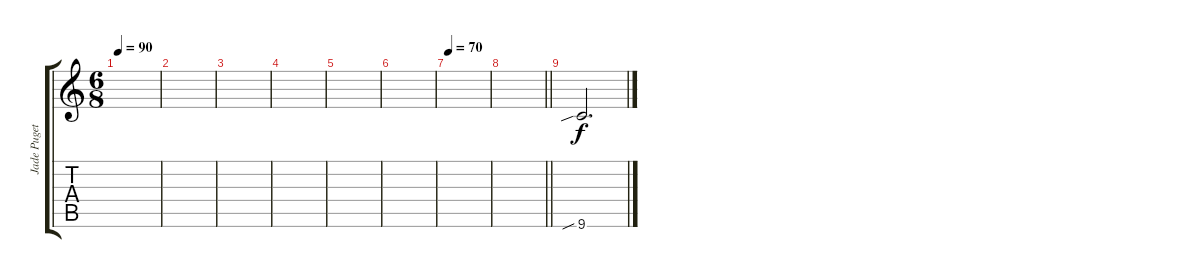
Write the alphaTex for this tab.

\track ("Jade Puget (Overdub)" "Jade Puget") {instrument electricguitarclean}
\staff {score tabs}
\tuning (Eb4 Bb3 Gb3 Db3 Ab2 Eb2) {hide}
\ts (6 8)
\tempo 90
\clef g2
\ks c
|
|
|
|
|
|
\tempo 70
|
\barLineRight lightlight
|
9.6{sib}.2{d dy f}
